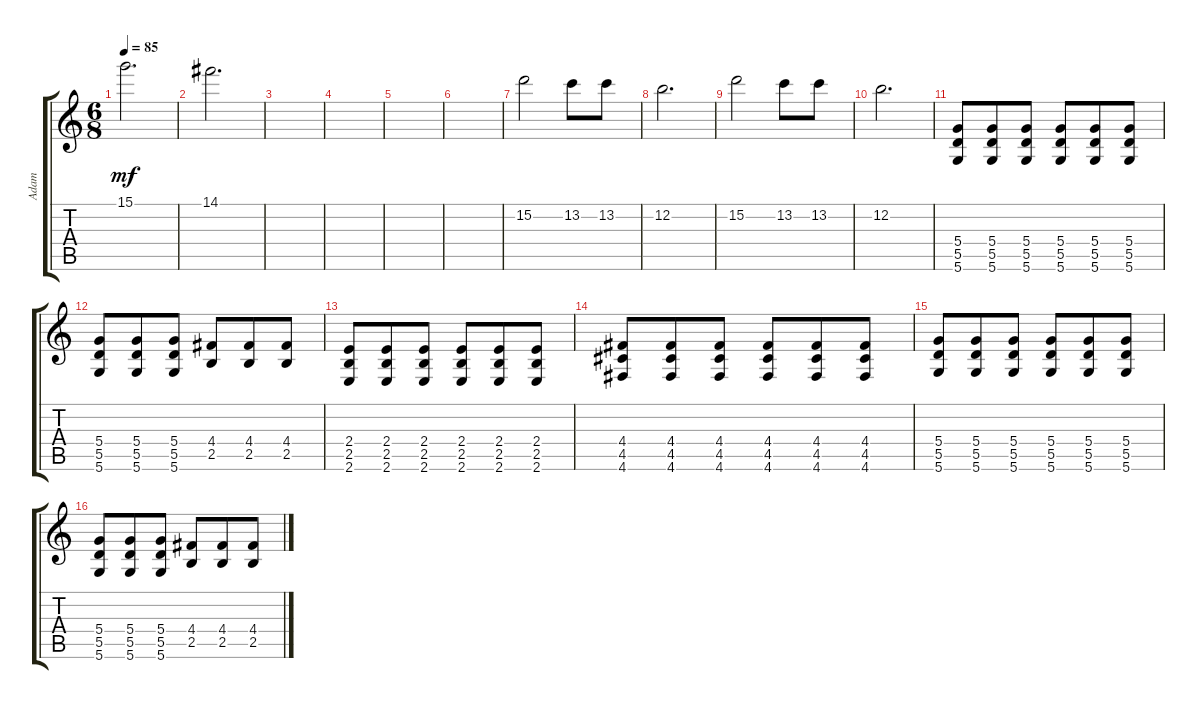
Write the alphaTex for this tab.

\track ("Adam" "Adam") {instrument electricguitarjazz}
\staff {score tabs}
\tuning (E4 B3 G3 D3 A2 D2) {hide}
\ts (6 8)
\tempo 85
\clef g2
\ks c
15.1.2{d dy mf} |
14.1.2{d} |
|
|
|
|
15.2.2 13.2.8 13.2.8 |
12.2.2{d} |
15.2.2 13.2.8 13.2.8 |
12.2.2{d} |
(5.4 5.5 5.6).8 (5.4 5.5 5.6).8 (5.4 5.5 5.6).8 (5.4 5.5 5.6).8 (5.4 5.5 5.6).8 (5.4 5.5 5.6).8 |
(5.4 5.5 5.6).8 (5.4 5.5 5.6).8 (5.4 5.5 5.6).8 (4.4 2.5).8 (4.4 2.5).8 (4.4 2.5).8 |
(2.4 2.5 2.6).8 (2.4 2.5 2.6).8 (2.4 2.5 2.6).8 (2.4 2.5 2.6).8 (2.4 2.5 2.6).8 (2.4 2.5 2.6).8 |
(4.4 4.5 4.6).8 (4.4 4.5 4.6).8 (4.4 4.5 4.6).8 (4.4 4.5 4.6).8 (4.4 4.5 4.6).8 (4.4 4.5 4.6).8 |
(5.4 5.5 5.6).8 (5.4 5.5 5.6).8 (5.4 5.5 5.6).8 (5.4 5.5 5.6).8 (5.4 5.5 5.6).8 (5.4 5.5 5.6).8 |
(5.4 5.5 5.6).8 (5.4 5.5 5.6).8 (5.4 5.5 5.6).8 (4.4 2.5).8 (4.4 2.5).8 (4.4 2.5).8
